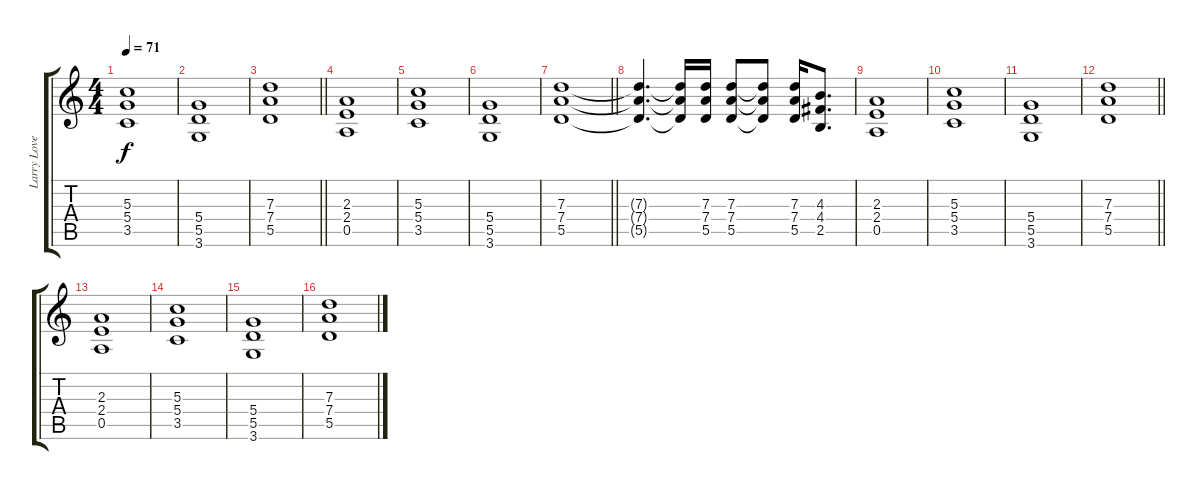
\track ("Larry Love" "Larry Love") {instrument overdrivenguitar}
\staff {score tabs}
\tuning (E4 B3 G3 D3 A2 E2) {hide}
\ts (4 4)
\tempo 71
\clef g2
\ks c
(5.3 5.4 3.5).1{dy f} |
(5.4 5.5 3.6).1 |
\barLineRight lightlight
(7.3 7.4 5.5).1 |
(2.3 2.4 0.5).1 |
(5.3 5.4 3.5).1 |
(5.4 5.5 3.6).1 |
\barLineRight lightlight
(7.3 7.4 5.5).1 |
(7.3{t} 7.4{t} 5.5{t}).4{d} (7.3{t} 7.4{t} 5.5{t}).16 (7.3 7.4 5.5).16 (7.3 7.4 5.5).8 (7.3{t} 7.4{t} 5.5{t}).8 (7.3 7.4 5.5).16 (4.3 4.4 2.5).8{d} |
(2.3 2.4 0.5).1 |
(5.3 5.4 3.5).1 |
(5.4 5.5 3.6).1 |
\barLineRight lightlight
(7.3 7.4 5.5).1 |
(2.3 2.4 0.5).1 |
(5.3 5.4 3.5).1 |
(5.4 5.5 3.6).1 |
(7.3 7.4 5.5).1
